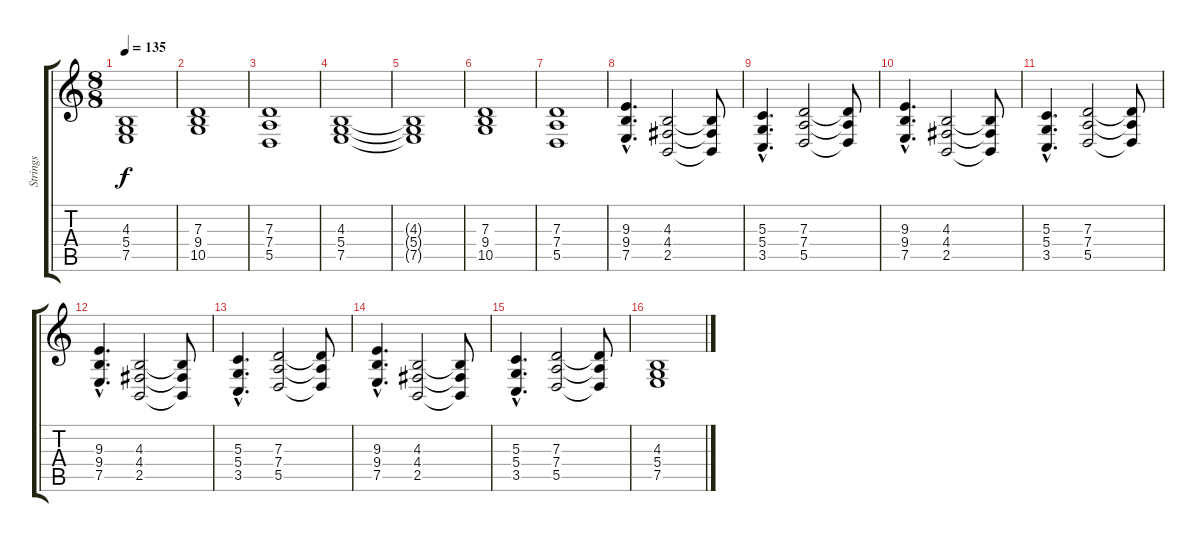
\track ("Strings" "Strings") {instrument synthstrings1}
\staff {score tabs}
\tuning (E4 B3 G3 D3 A2 E2) {hide}
\ts (8 8)
\tempo 135
\clef g2
\ks c
(4.3{t} 5.4{t} 7.5{t}).1{dy f} |
(7.3 9.4 10.5).1 |
(7.3 7.4 5.5).1 |
(4.3 5.4 7.5).1 |
(4.3{t} 5.4{t} 7.5{t}).1 |
(7.3 9.4 10.5).1 |
(7.3 7.4 5.5).1 |
(9.3{hac} 9.4{hac} 7.5{hac}).4{d} (4.3 4.4 2.5).2 (4.3{t} 4.4{t} 2.5{t}).8 |
(5.3{hac} 5.4{hac} 3.5{hac}).4{d} (7.3 7.4 5.5).2 (7.3{t} 7.4{t} 5.5{t}).8 |
(9.3{hac} 9.4{hac} 7.5{hac}).4{d} (4.3 4.4 2.5).2 (4.3{t} 4.4{t} 2.5{t}).8 |
(5.3{hac} 5.4{hac} 3.5{hac}).4{d} (7.3 7.4 5.5).2 (7.3{t} 7.4{t} 5.5{t}).8 |
(9.3{hac} 9.4{hac} 7.5{hac}).4{d} (4.3 4.4 2.5).2 (4.3{t} 4.4{t} 2.5{t}).8 |
(5.3{hac} 5.4{hac} 3.5{hac}).4{d} (7.3 7.4 5.5).2 (7.3{t} 7.4{t} 5.5{t}).8 |
(9.3{hac} 9.4{hac} 7.5{hac}).4{d} (4.3 4.4 2.5).2 (4.3{t} 4.4{t} 2.5{t}).8 |
(5.3{hac} 5.4{hac} 3.5{hac}).4{d} (7.3 7.4 5.5).2 (7.3{t} 7.4{t} 5.5{t}).8 |
(4.3 5.4 7.5).1
